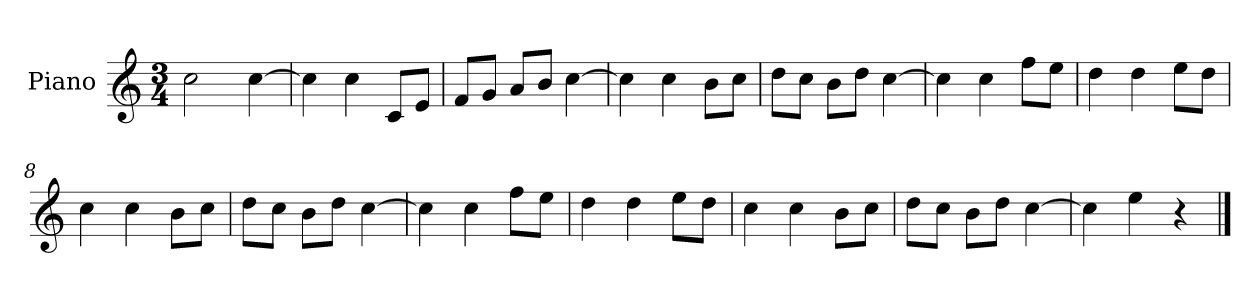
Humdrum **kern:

**kern
*part1
*staff1
*I"Piano
*I'P-no
*clefG2
*k[]
*M3/4
*MM179
=1
2cc\
[4cc\
=2
4cc\]
4cc\
8c/L
8e/J
=3
8f/L
8g/J
8a/L
8b/J
[4cc\
=4
4cc\]
4cc\
8b\L
8cc\J
=5
8dd\L
8cc\J
8b\L
8dd\J
[4cc\
=6
4cc\]
4cc\
8ff\L
8ee\J
=7
4dd\
4dd\
8ee\L
8dd\J
=8
4cc\
4cc\
8b\L
8cc\J
=9
8dd\L
8cc\J
8b\L
8dd\J
[4cc\
!!LO:LB:g=z
=10
4cc\]
4cc\
8ff\L
8ee\J
=11
4dd\
4dd\
8ee\L
8dd\J
=12
4cc\
4cc\
8b\L
8cc\J
=13
8dd\L
8cc\J
8b\L
8dd\J
[4cc\
=14
4cc\]
4ee\
4r
==
*-
